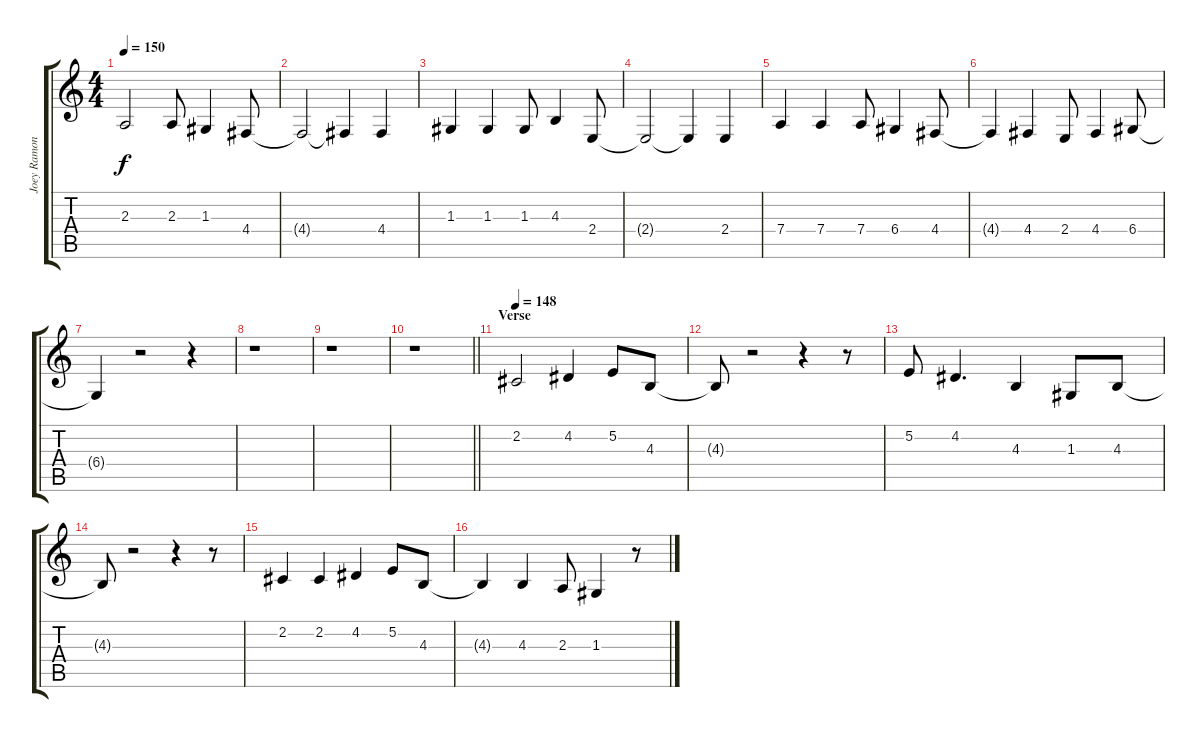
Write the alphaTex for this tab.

\track ("Joey Ramone - ( Back Voice )" "Joey Ramon") {instrument tremolostrings}
\staff {score tabs}
\tuning (E4 B3 G3 D3 A2 E2) {hide}
\ts (4 4)
\tempo 150
\clef g2
\ks c
2.3.2{dy f} 2.3.8 1.3.4 4.4.8 |
4.4{t}.2 4.4{t}.4 4.4.4 |
1.3.4 1.3.4 1.3.8 4.3.4 2.4.8 |
2.4{t}.2 2.4{t}.4 2.4.4 |
7.4.4 7.4.4 7.4.8 6.4.4 4.4.8 |
4.4{t}.4 4.4.4 2.4.8 4.4.4 6.4.8 |
6.4{t}.4 r.2 r.4 |
r.1 |
r.1 |
\barLineRight lightlight
r.1 |
\section ("" "Verse")
\tempo 148
2.2.2 4.2.4 5.2.8 4.3.8 |
4.3{t}.8 r.2 r.4 r.8 |
5.2.8 4.2.4{d} 4.3.4 1.3.8 4.3.8 |
4.3{t}.8 r.2 r.4 r.8 |
2.2.4 2.2.4 4.2.4 5.2.8 4.3.8 |
4.3{t}.4 4.3.4 2.3.8 1.3.4 r.8
